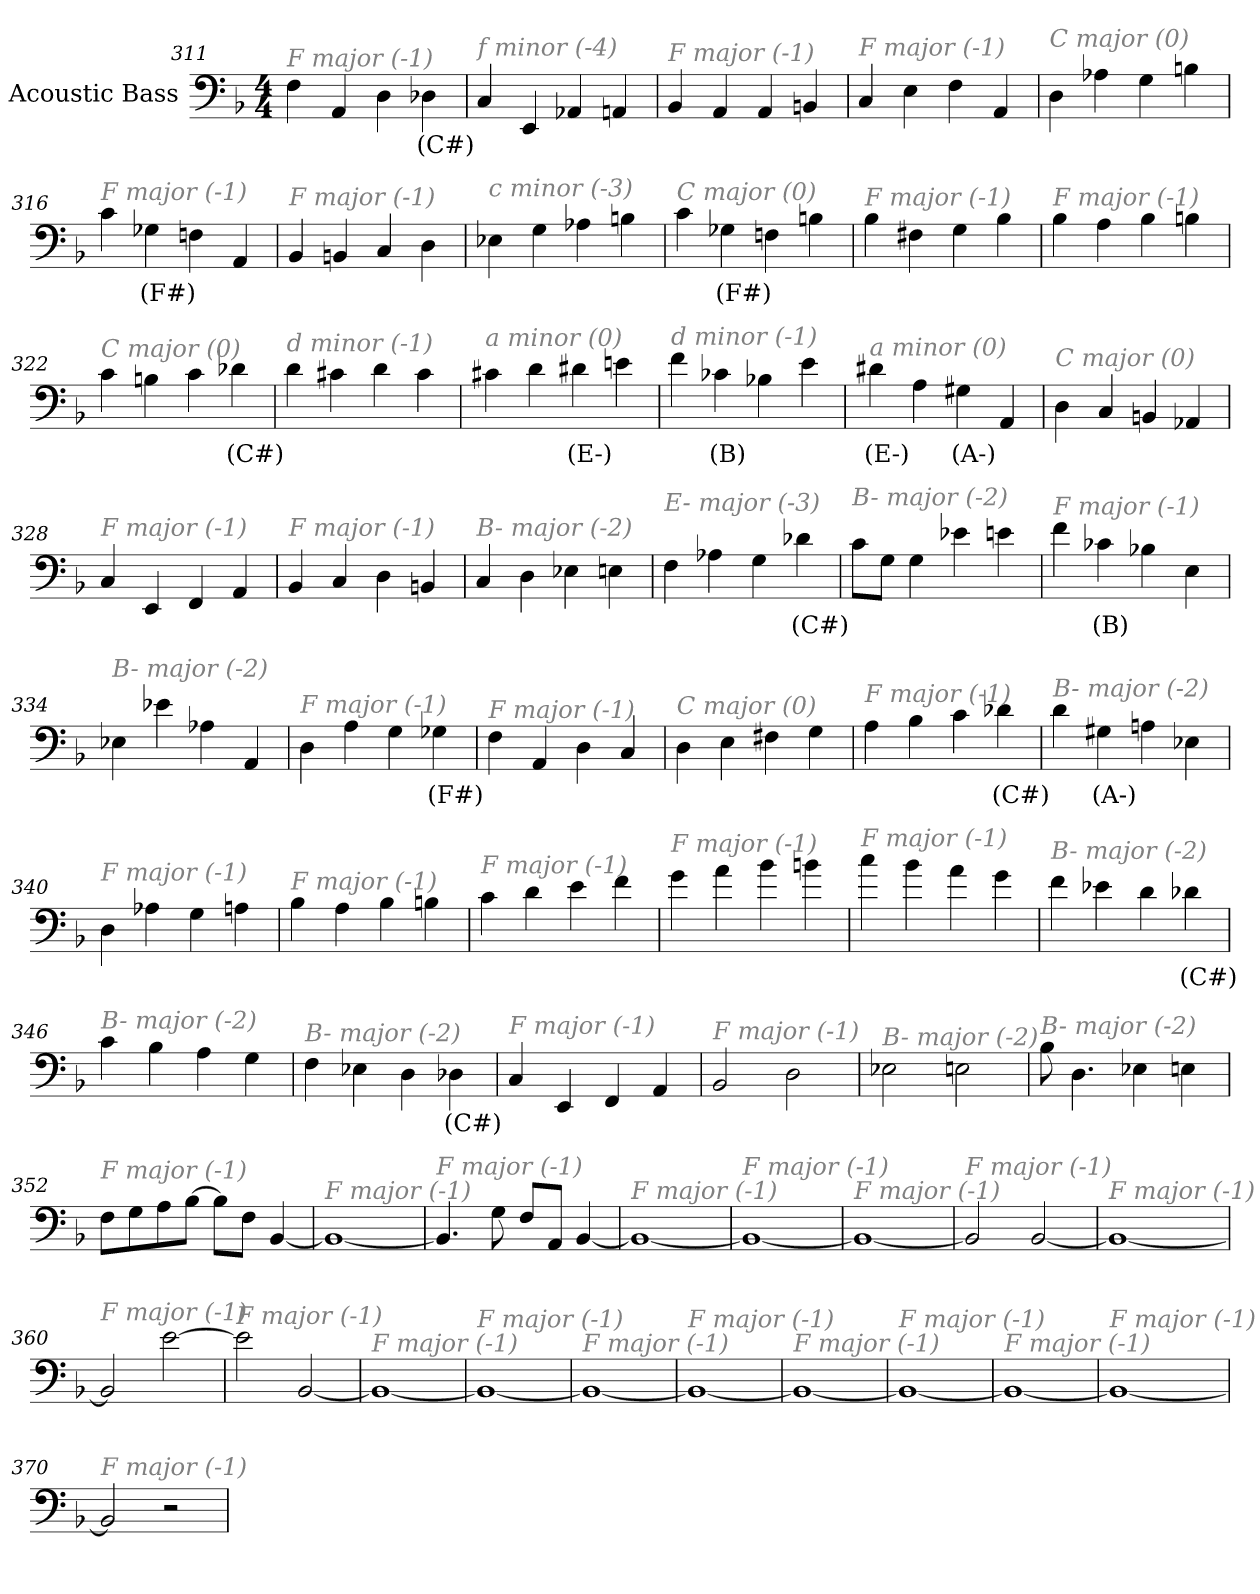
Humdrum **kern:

**kern	**text
*part1	*part1
*staff1	*staff1
*I"Acoustic Bass	*
*clefF4	*
*ITrd7c12	*
*k[b-]	*
*F:	*
*M4/4	*
=311	=311
!LO:TX:i:color=#808080:t=F major (-1)	!
4FF	.
4AAA	.
4DD	.
4DD-Xi	(C#)
=312	=312
!LO:TX:i:color=#808080:t=f minor (-4)	!
4CC	.
4EEE	.
4AAA-X	.
4AAAn	.
=313	=313
!LO:TX:i:color=#808080:t=F major (-1)	!
4BBB-	.
4AAA	.
4AAA	.
4BBBn	.
=314	=314
!LO:TX:i:color=#808080:t=F major (-1)	!
4CC	.
4EE	.
4FF	.
4AAA	.
=315	=315
!LO:TX:i:color=#808080:t=C major (0)	!
4DD	.
4AA-X	.
4GG	.
4BBn	.
=316	=316
!LO:TX:i:color=#808080:t=F major (-1)	!
4C	.
4GG-Xi	(F#)
4FFn	.
4AAA	.
=317	=317
!LO:TX:i:color=#808080:t=F major (-1)	!
4BBB-	.
4BBBn	.
4CC	.
4DD	.
=318	=318
!LO:TX:i:color=#808080:t=c minor (-3)	!
4EE-X	.
4GG	.
4AA-X	.
4BBn	.
=319	=319
!LO:TX:i:color=#808080:t=C major (0)	!
4C	.
4GG-Xi	(F#)
4FFn	.
4BBn	.
=320	=320
!LO:TX:i:color=#808080:t=F major (-1)	!
4BB-	.
4FF#X	.
4GG	.
4BB-	.
=321	=321
!LO:TX:i:color=#808080:t=F major (-1)	!
4BB-	.
4AA	.
4BB-	.
4BBn	.
=322	=322
!LO:TX:i:color=#808080:t=C major (0)	!
4C	.
4BBn	.
4C	.
4D-Xi	(C#)
=323	=323
!LO:TX:i:color=#808080:t=d minor (-1)	!
4D	.
4C#X	.
4D	.
4C#	.
=324	=324
!LO:TX:i:color=#808080:t=a minor (0)	!
4C#X	.
4D	.
4D#Xi	(E-)
4En	.
=325	=325
!LO:TX:i:color=#808080:t=d minor (-1)	!
4F	.
4C-Xi	(B)
4BB-X	.
4E	.
=326	=326
!LO:TX:i:color=#808080:t=a minor (0)	!
4D#Xi	(E-)
4AA	.
4GG#Xi	(A-)
4AAA	.
=327	=327
!LO:TX:i:color=#808080:t=C major (0)	!
4DD	.
4CC	.
4BBBn	.
4AAA-X	.
=328	=328
!LO:TX:i:color=#808080:t=F major (-1)	!
4CC	.
4EEE	.
4FFF	.
4AAA	.
=329	=329
!LO:TX:i:color=#808080:t=F major (-1)	!
4BBB-	.
4CC	.
4DD	.
4BBBn	.
=330	=330
!LO:TX:i:color=#808080:t=B- major (-2)	!
4CC	.
4DD	.
4EE-X	.
4EEn	.
=331	=331
!LO:TX:i:color=#808080:t=E- major (-3)	!
4FF	.
4AA-X	.
4GG	.
4D-Xi	(C#)
=332	=332
!LO:TX:i:color=#808080:t=B- major (-2)	!
8CL	.
8GGJ	.
4GG	.
4E-X	.
4En	.
=333	=333
!LO:TX:i:color=#808080:t=F major (-1)	!
4F	.
4C-Xi	(B)
4BB-X	.
4EE	.
=334	=334
!LO:TX:i:color=#808080:t=B- major (-2)	!
4EE-X	.
4E-X	.
4AA-X	.
4AAA	.
=335	=335
!LO:TX:i:color=#808080:t=F major (-1)	!
4DD	.
4AA	.
4GG	.
4GG-Xi	(F#)
=336	=336
!LO:TX:i:color=#808080:t=F major (-1)	!
4FF	.
4AAA	.
4DD	.
4CC	.
=337	=337
!LO:TX:i:color=#808080:t=C major (0)	!
4DD	.
4EE	.
4FF#X	.
4GG	.
=338	=338
!LO:TX:i:color=#808080:t=F major (-1)	!
4AA	.
4BB-	.
4C	.
4D-Xi	(C#)
=339	=339
!LO:TX:i:color=#808080:t=B- major (-2)	!
4D	.
4GG#Xi	(A-)
4AAn	.
4EE-X	.
=340	=340
!LO:TX:i:color=#808080:t=F major (-1)	!
4DD	.
4AA-X	.
4GG	.
4AAn	.
=341	=341
!LO:TX:i:color=#808080:t=F major (-1)	!
4BB-	.
4AA	.
4BB-	.
4BBn	.
=342	=342
!LO:TX:i:color=#808080:t=F major (-1)	!
4C	.
4D	.
4E	.
4F	.
=343	=343
!LO:TX:i:color=#808080:t=F major (-1)	!
4G	.
4A	.
4B-	.
4Bn	.
=344	=344
!LO:TX:i:color=#808080:t=F major (-1)	!
4c	.
4B-	.
4A	.
4G	.
=345	=345
!LO:TX:i:color=#808080:t=B- major (-2)	!
4F	.
4E-X	.
4D	.
4D-Xi	(C#)
=346	=346
!LO:TX:i:color=#808080:t=B- major (-2)	!
4C	.
4BB-	.
4AA	.
4GG	.
=347	=347
!LO:TX:i:color=#808080:t=B- major (-2)	!
4FF	.
4EE-X	.
4DD	.
4DD-Xi	(C#)
=348	=348
!LO:TX:i:color=#808080:t=F major (-1)	!
4CC	.
4EEE	.
4FFF	.
4AAA	.
=349	=349
!LO:TX:i:color=#808080:t=F major (-1)	!
2BBB-	.
2DD	.
=350	=350
!LO:TX:i:color=#808080:t=B- major (-2)	!
2EE-X	.
2EEn	.
=351	=351
!LO:TX:i:color=#808080:t=B- major (-2)	!
8BB-	.
4.DD	.
4EE-X	.
4EEn	.
=352	=352
!LO:TX:i:color=#808080:t=F major (-1)	!
8FFL	.
8GG	.
8AA	.
[8BB-J	.
8BB-L]	.
8FFJ	.
[4BBB-	.
=353	=353
!LO:TX:i:color=#808080:t=F major (-1)	!
1BBB-_	.
=354	=354
!LO:TX:i:color=#808080:t=F major (-1)	!
4.BBB-]	.
8GG	.
8FFL	.
8AAAJ	.
[4BBB-	.
=355	=355
!LO:TX:i:color=#808080:t=F major (-1)	!
1BBB-_	.
=356	=356
!LO:TX:i:color=#808080:t=F major (-1)	!
1BBB-_	.
=357	=357
!LO:TX:i:color=#808080:t=F major (-1)	!
1BBB-_	.
=358	=358
!LO:TX:i:color=#808080:t=F major (-1)	!
2BBB-]	.
[2BBB-	.
=359	=359
!LO:TX:i:color=#808080:t=F major (-1)	!
1BBB-_	.
=360	=360
!LO:TX:i:color=#808080:t=F major (-1)	!
2BBB-]	.
[2E	.
=361	=361
!LO:TX:i:color=#808080:t=F major (-1)	!
2E]	.
[2BBB-	.
=362	=362
!LO:TX:i:color=#808080:t=F major (-1)	!
1BBB-_	.
=363	=363
!LO:TX:i:color=#808080:t=F major (-1)	!
1BBB-_	.
=364	=364
!LO:TX:i:color=#808080:t=F major (-1)	!
1BBB-_	.
=365	=365
!LO:TX:i:color=#808080:t=F major (-1)	!
1BBB-_	.
=366	=366
!LO:TX:i:color=#808080:t=F major (-1)	!
1BBB-_	.
=367	=367
!LO:TX:i:color=#808080:t=F major (-1)	!
1BBB-_	.
=368	=368
!LO:TX:i:color=#808080:t=F major (-1)	!
1BBB-_	.
=369	=369
!LO:TX:i:color=#808080:t=F major (-1)	!
1BBB-_	.
=370	=370
!LO:TX:i:color=#808080:t=F major (-1)	!
2BBB-]	.
2r	.
=	=
*-	*-
